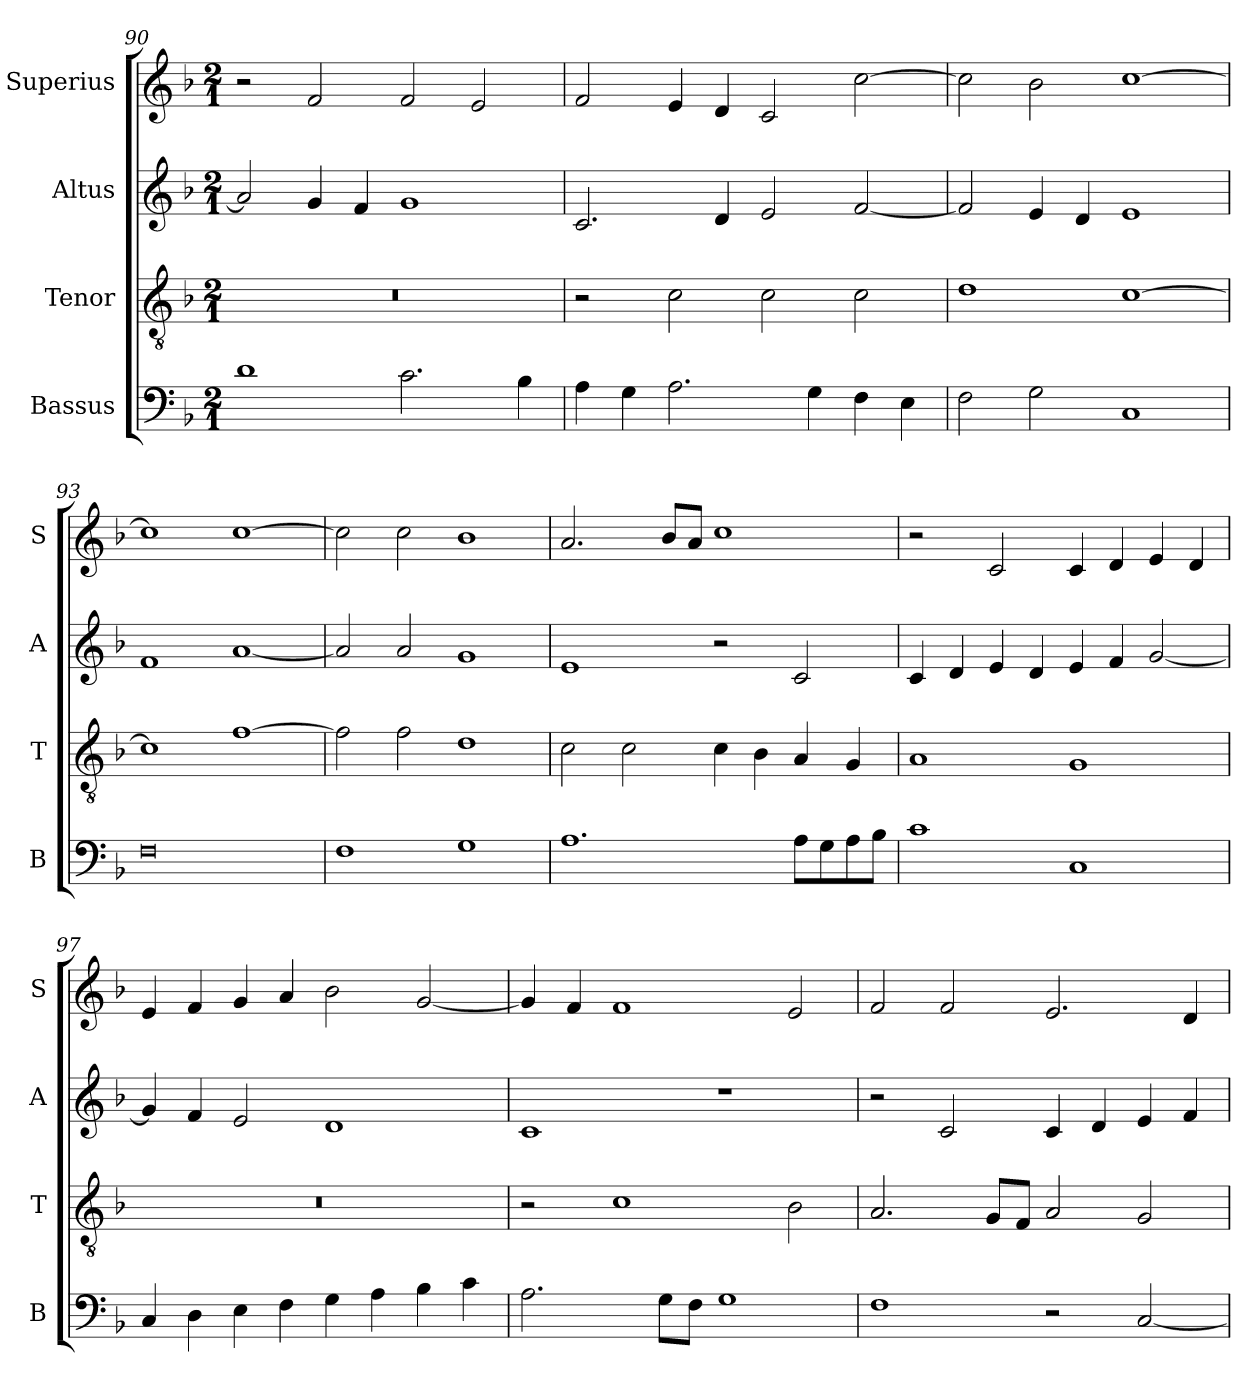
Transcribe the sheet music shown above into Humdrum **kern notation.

**kern	**kern	**kern	**kern
*part4	*part3	*part2	*part1
*staff4	*staff3	*staff2	*staff1
*I"Bassus	*I"Tenor	*I"Altus	*I"Superius
*I'B	*I'T	*I'A	*I'S
*clefF4	*clefGv2	*clefG2	*clefG2
*k[b-]	*k[b-]	*k[b-]	*k[b-]
*F:	*F:	*F:	*F:
*M2/1	*M2/1	*M2/1	*M2/1
=90	=90	=90	=90
1d	0r	2a]	2r
.	.	4g	2f
.	.	4f	.
2.c	.	1g	2f
.	.	.	2e
4B-	.	.	.
=91	=91	=91	=91
4A	2r	2.c	2f
4G	.	.	.
2.A	2c	.	4e
.	.	4d	4d
.	2c	2e	2c
4G	.	.	.
4F	2c	[2f	[2cc
4E	.	.	.
=92	=92	=92	=92
2F	1d	2f]	2cc]
2G	.	4e	2b-
.	.	4d	.
1C	[1c	1e	[1cc
=93	=93	=93	=93
0F	1c]	1f	1cc]
.	[1f	[1a	[1cc
=94	=94	=94	=94
1F	2f]	2a]	2cc]
.	2f	2a	2cc
1G	1d	1g	1b-
=95	=95	=95	=95
1.A	2c	1e	2.a
.	2c	.	.
.	.	.	8b-L
.	.	.	8aJ
.	4c	2r	1cc
.	4B-	.	.
8AL	4A	2c	.
8G	.	.	.
8A	4G	.	.
8B-J	.	.	.
=96	=96	=96	=96
1c	1A	4c	2r
.	.	4d	.
.	.	4e	2c
.	.	4d	.
1C	1G	4e	4c
.	.	4f	4d
.	.	[2g	4e
.	.	.	4d
=97	=97	=97	=97
4C	0r	4g]	4e
4D	.	4f	4f
4E	.	2e	4g
4F	.	.	4a
4G	.	1d	2b-
4A	.	.	.
4B-	.	.	[2g
4c	.	.	.
=98	=98	=98	=98
2.A	2r	1c	4g]
.	.	.	4f
.	1c	.	1f
8GL	.	.	.
8FJ	.	.	.
1G	.	1r	.
.	2B-	.	2e
=99	=99	=99	=99
1F	2.A	2r	2f
.	.	2c	2f
.	8GL	.	.
.	8FJ	.	.
2r	2A	4c	2.e
.	.	4d	.
[2C	2G	4e	.
.	.	4f	4d
=	=	=	=
*-	*-	*-	*-
